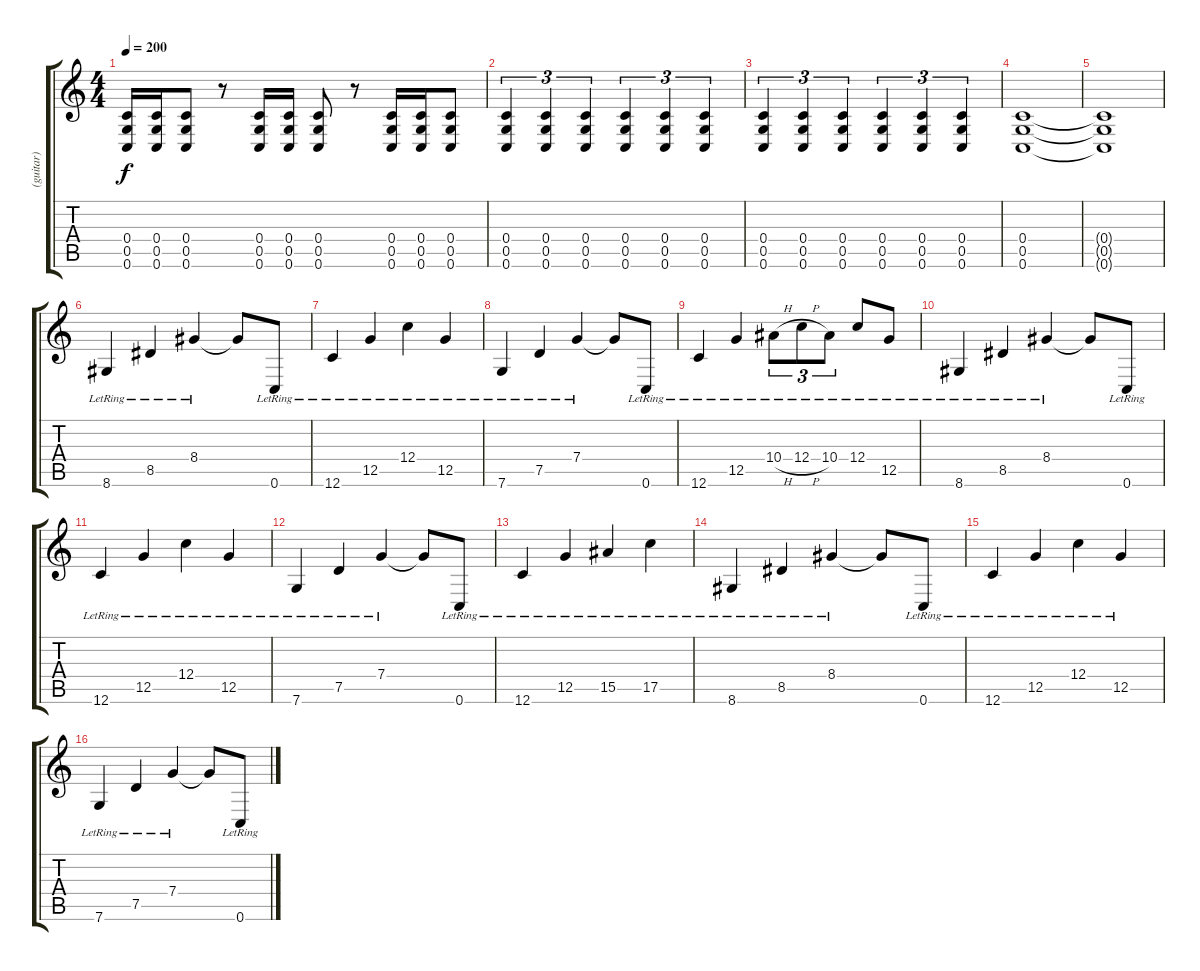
\track ("(guitar)" "(guitar)") {instrument distortionguitar}
\staff {score tabs}
\tuning (D4 A3 F3 C3 G2 C2) {hide}
\ts (4 4)
\tempo 200
\clef g2
\ks c
(0.4 0.5 0.6).16{dy f} (0.4 0.5 0.6).16 (0.4 0.5 0.6).8 r.8 (0.4 0.5 0.6).16 (0.4 0.5 0.6).16 (0.4 0.5 0.6).8 r.8 (0.4 0.5 0.6).16 (0.4 0.5 0.6).16 (0.4 0.5 0.6).8 |
(0.4 0.5 0.6).4{tu (3 2)} (0.4 0.5 0.6).4{tu (3 2)} (0.4 0.5 0.6).4{tu (3 2)} (0.4 0.5 0.6).4{tu (3 2)} (0.4 0.5 0.6).4{tu (3 2)} (0.4 0.5 0.6).4{tu (3 2)} |
(0.4 0.5 0.6).4{tu (3 2)} (0.4 0.5 0.6).4{tu (3 2)} (0.4 0.5 0.6).4{tu (3 2)} (0.4 0.5 0.6).4{tu (3 2)} (0.4 0.5 0.6).4{tu (3 2)} (0.4 0.5 0.6).4{tu (3 2)} |
(0.4 0.5 0.6).1 |
(0.4{t} 0.5{t} 0.6{t}).1 |
8.6{lr}.4 8.5{lr}.4 8.4{lr}.4 8.4{t}.8 0.6{lr}.8 |
12.6{lr}.4 12.5{lr}.4 12.4{lr}.4 12.5{lr}.4 |
7.6{lr}.4 7.5{lr}.4 7.4{lr}.4 7.4{t}.8 0.6{lr}.8 |
12.6{lr}.4 12.5{lr}.4 10.4{h lr}.8{tu (3 2)} 12.4{h lr}.8{tu (3 2)} 10.4{lr}.8{tu (3 2)} 12.4{lr}.8 12.5{lr}.8 |
8.6{lr}.4 8.5{lr}.4 8.4{lr}.4 8.4{t}.8 0.6{lr}.8 |
12.6{lr}.4 12.5{lr}.4 12.4{lr}.4 12.5{lr}.4 |
7.6{lr}.4 7.5{lr}.4 7.4{lr}.4 7.4{t}.8 0.6{lr}.8 |
12.6{lr}.4 12.5{lr}.4 15.5{lr}.4 17.5{lr}.4 |
8.6{lr}.4 8.5{lr}.4 8.4{lr}.4 8.4{t}.8 0.6{lr}.8 |
12.6{lr}.4 12.5{lr}.4 12.4{lr}.4 12.5{lr}.4 |
7.6{lr}.4 7.5{lr}.4 7.4{lr}.4 7.4{t}.8 0.6{lr}.8
